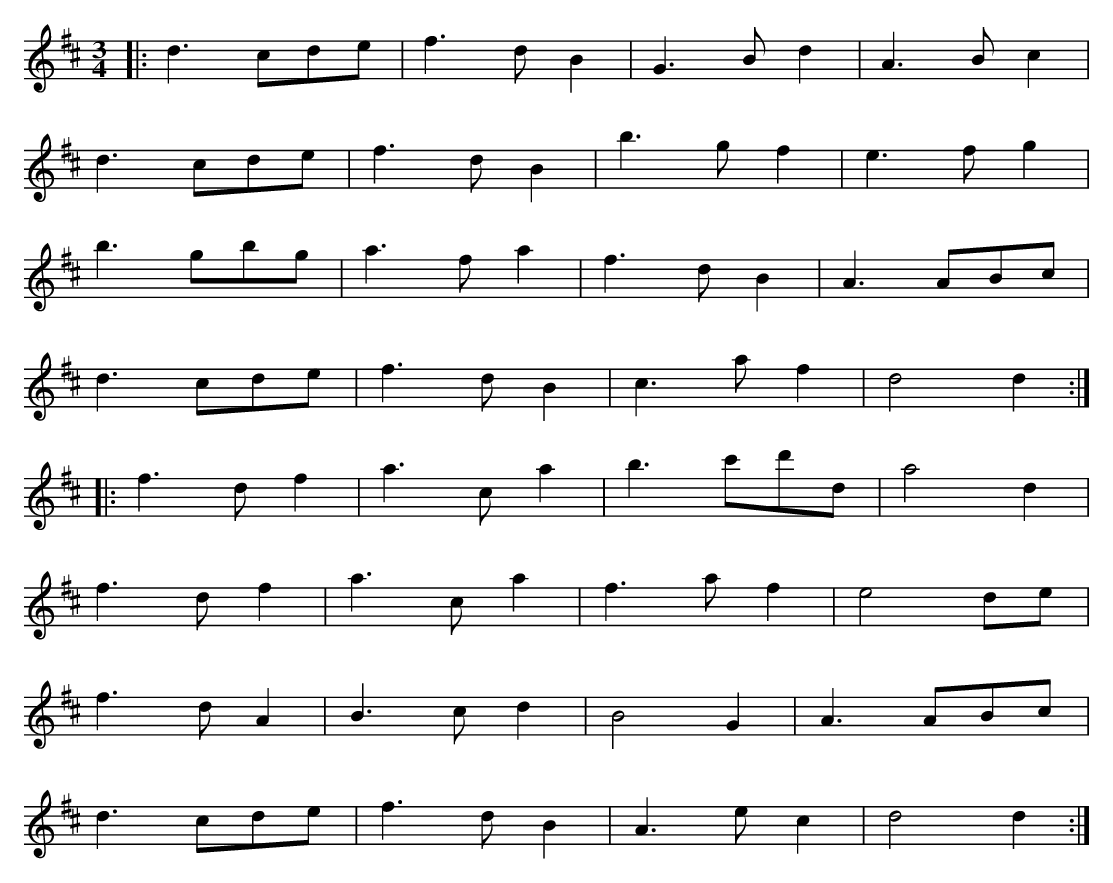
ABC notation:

X:1
M:3/4
K:D
|:d3cde|f3dB2|G3Bd2|A3Bc2|
d3cde|f3dB2|b3gf2|e3fg2|
b3gbg|a3fa2|f3dB2|A3ABc|
d3cde|f3dB2|c3af2|d4d2:|
|:f3df2|a3ca2|b3c'd'd|a4d2|
f3df2|a3ca2|f3af2|e4de|
f3dA2|B3cd2|B4G2|A3ABc|
d3cde|f3dB2|A3ec2|d4d2:|
